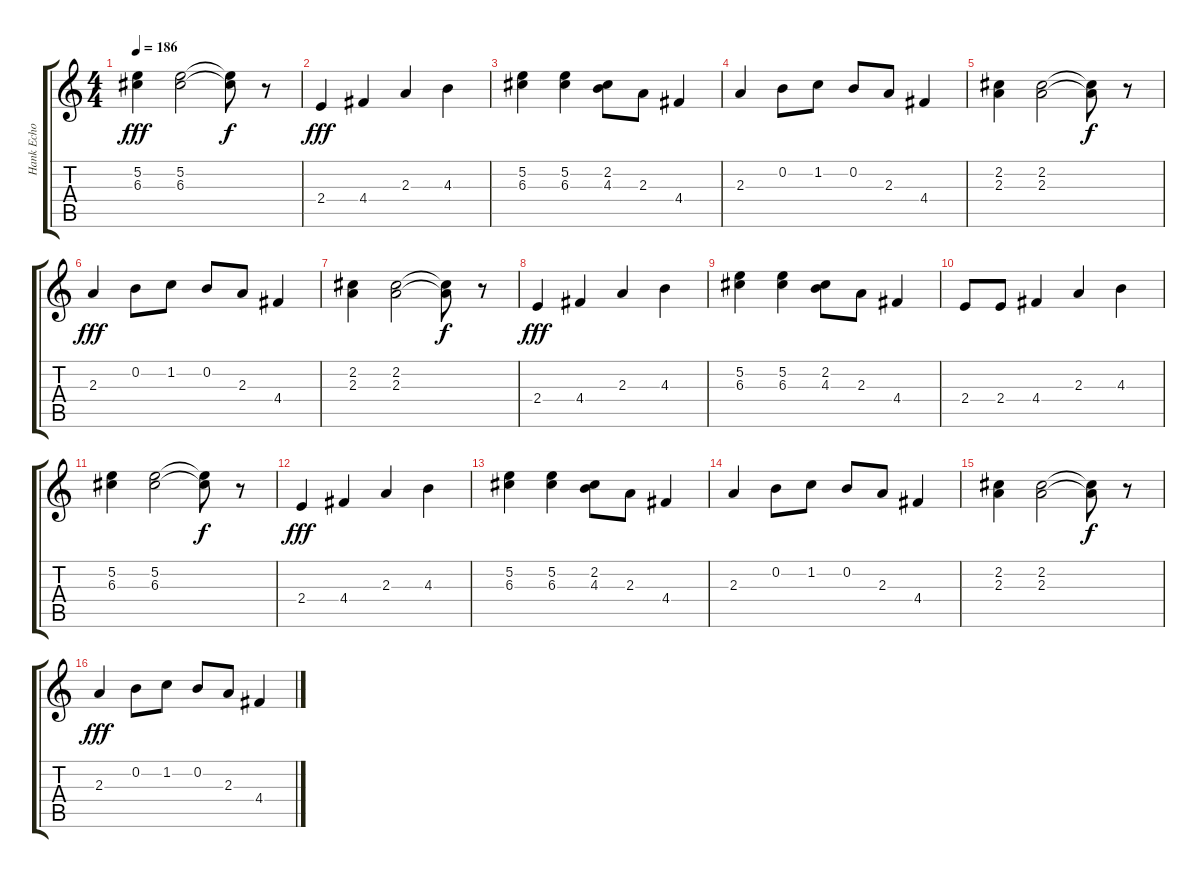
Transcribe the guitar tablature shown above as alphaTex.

\track ("Hank Echo" "Hank Echo") {instrument overdrivenguitar}
\staff {score tabs}
\tuning (E4 B3 G3 D3 A2 E2) {hide}
\ts (4 4)
\tempo 186
\clef g2
\ks c
(5.2 6.3).4{dy fff} (5.2 6.3).2 (5.2{t} 6.3{t}).8{dy f} r.8 |
2.4.4{dy fff} 4.4.4 2.3.4 4.3.4 |
(5.2 6.3).4 (5.2 6.3).4 (2.2 4.3).8 2.3.8 4.4.4 |
2.3.4 0.2.8 1.2.8 0.2.8 2.3.8 4.4.4 |
(2.2 2.3).4 (2.2 2.3).2 (2.2{t} 2.3{t}).8{dy f} r.8 |
2.3.4{dy fff} 0.2.8 1.2.8 0.2.8 2.3.8 4.4.4 |
(2.2 2.3).4 (2.2 2.3).2 (2.2{t} 2.3{t}).8{dy f} r.8 |
2.4.4{dy fff} 4.4.4 2.3.4 4.3.4 |
(5.2 6.3).4 (5.2 6.3).4 (2.2 4.3).8 2.3.8 4.4.4 |
2.4.8 2.4.8 4.4.4 2.3.4 4.3.4 |
(5.2 6.3).4 (5.2 6.3).2 (5.2{t} 6.3{t}).8{dy f} r.8 |
2.4.4{dy fff} 4.4.4 2.3.4 4.3.4 |
(5.2 6.3).4 (5.2 6.3).4 (2.2 4.3).8 2.3.8 4.4.4 |
2.3.4 0.2.8 1.2.8 0.2.8 2.3.8 4.4.4 |
(2.2 2.3).4 (2.2 2.3).2 (2.2{t} 2.3{t}).8{dy f} r.8 |
2.3.4{dy fff} 0.2.8 1.2.8 0.2.8 2.3.8 4.4.4
